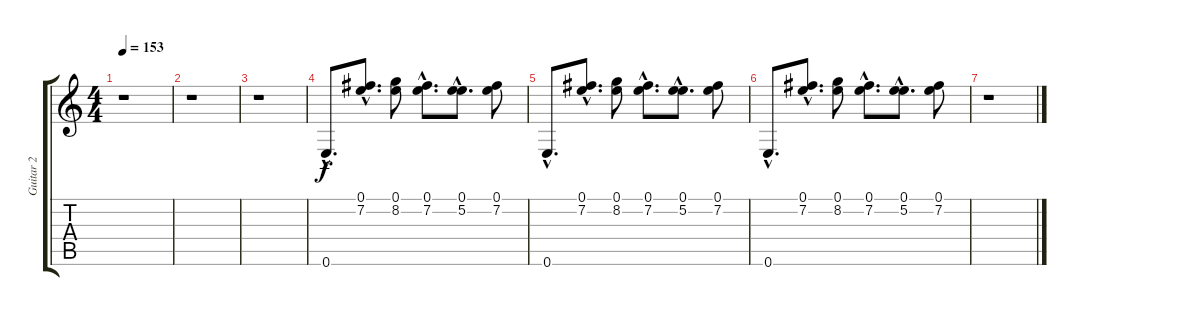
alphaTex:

\track ("Guitar 2" "Guitar 2") {instrument distortionguitar}
\staff {score tabs}
\tuning (E4 B3 G3 D3 A2 E2) {hide}
\ts (4 4)
\tempo 153
\clef g2
\ks c
r.1{dy f} |
r.1 |
r.1 |
0.6{hac}.8{d} (0.1{hac} 7.2{hac}).8{d} (0.1 8.2).8 (0.1{hac} 7.2{hac}).8{d} (0.1{hac} 5.2{hac}).8{d} (0.1 7.2).8 |
0.6{hac}.8{d} (0.1{hac} 7.2{hac}).8{d} (0.1 8.2).8 (0.1{hac} 7.2{hac}).8{d} (0.1{hac} 5.2{hac}).8{d} (0.1 7.2).8 |
0.6{hac}.8{d} (0.1{hac} 7.2{hac}).8{d} (0.1 8.2).8 (0.1{hac} 7.2{hac}).8{d} (0.1{hac} 5.2{hac}).8{d} (0.1 7.2).8 |
r.1
